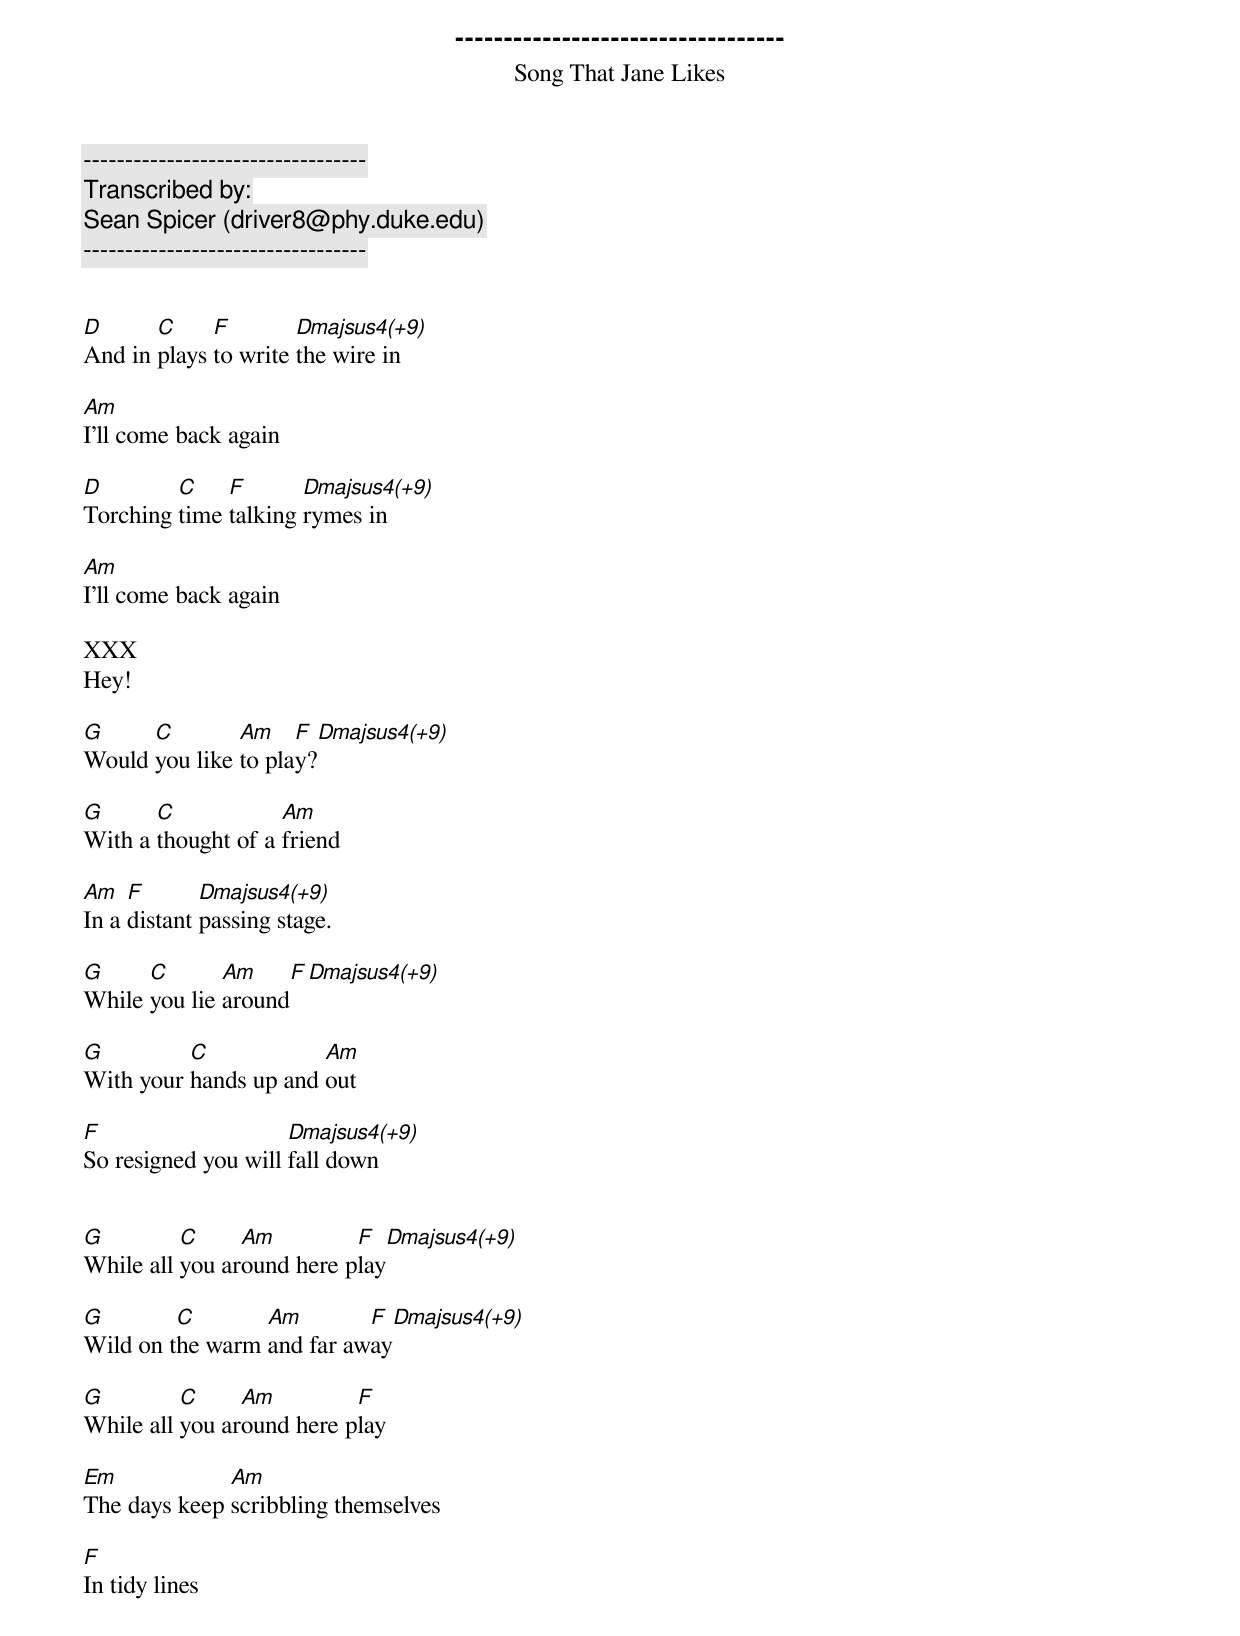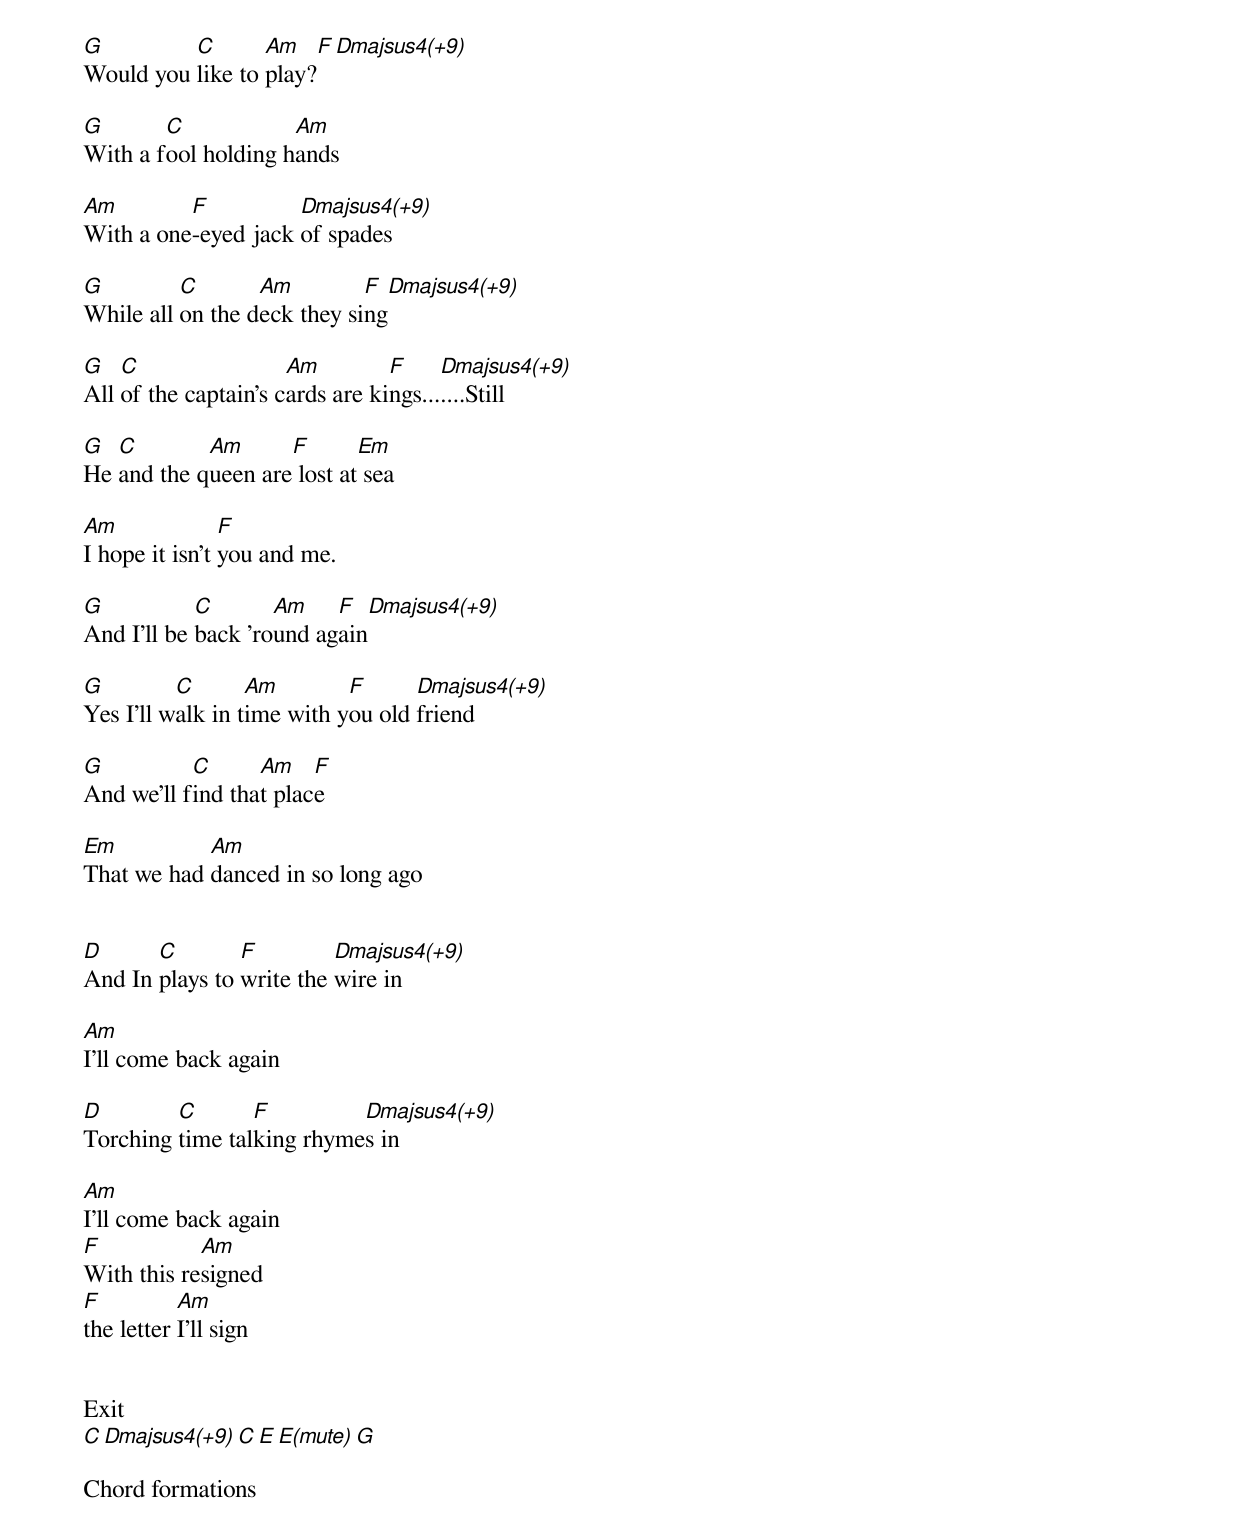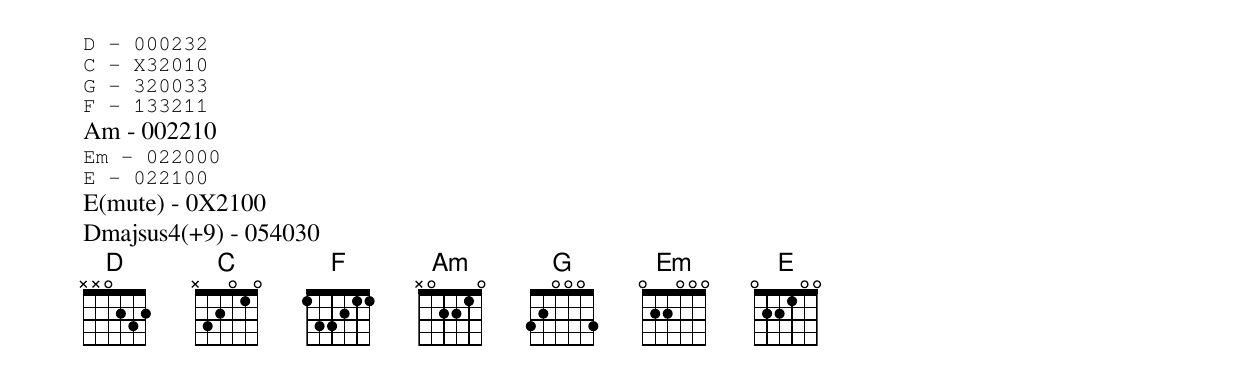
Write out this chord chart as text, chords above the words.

----------------------------------
Song That Jane Likes
----------------------------------
Transcribed by:
Sean Spicer (driver8@phy.duke.edu)
----------------------------------


D      C     F        Dmajsus4(+9)
And in plays to write the wire in

Am
I'll come back again

D        C    F       Dmajsus4(+9)
Torching time talking rymes in

Am
I'll come back again

XXX
Hey!

G     C        Am    F     Dmajsus4(+9)
Would you like to play?

G      C            Am
With a thought of a friend

Am   F       Dmajsus4(+9)
In a distant passing stage.

G     C       Am      F      Dmajsus4(+9)
While you lie around

G         C            Am
With your hands up and out

F                    Dmajsus4(+9)
So resigned you will fall down


G         C     Am         F      Dmajsus4(+9)
While all you around here play

G        C       Am        F      Dmajsus4(+9)
Wild on the warm and far away

G         C     Am         F
While all you around here play

Em            Am
The days keep scribbling themselves

F
In tidy lines

G         C       Am      F    Dmajsus4(+9)
Would you like to play?

G       C            Am
With a fool holding hands

Am        F          Dmajsus4(+9)
With a one-eyed jack of spades

G         C       Am         F       Dmajsus4(+9)
While all on the deck they sing

G   C                 Am         F     Dmajsus4(+9)
All of the captain's cards are kings.......Still

G  C        Am      F       Em
He and the queen are lost at sea

Am              F
I hope it isn't you and me.

G           C       Am    F     Dmajsus4(+9)
And I'll be back 'round again

G         C       Am        F      Dmajsus4(+9)
Yes I'll walk in time with you old friend

G          C      Am    F
And we'll find that place

Em          Am
That we had danced in so long ago


D      C        F         Dmajsus4(+9)
And In plays to write the wire in

Am
I'll come back again

D        C       F         Dmajsus4(+9)
Torching time talking rhymes in

Am
I'll come back again
F           Am
With this resigned
F          Am
the letter I'll sign


Exit
C    Dmajsus4(+9)     C      E    E(mute)    G

Chord formations

D - 000232
C - X32010
G - 320033
F - 133211
Am - 002210
Em - 022000
E - 022100
E(mute) - 0X2100
Dmajsus4(+9) - 054030
